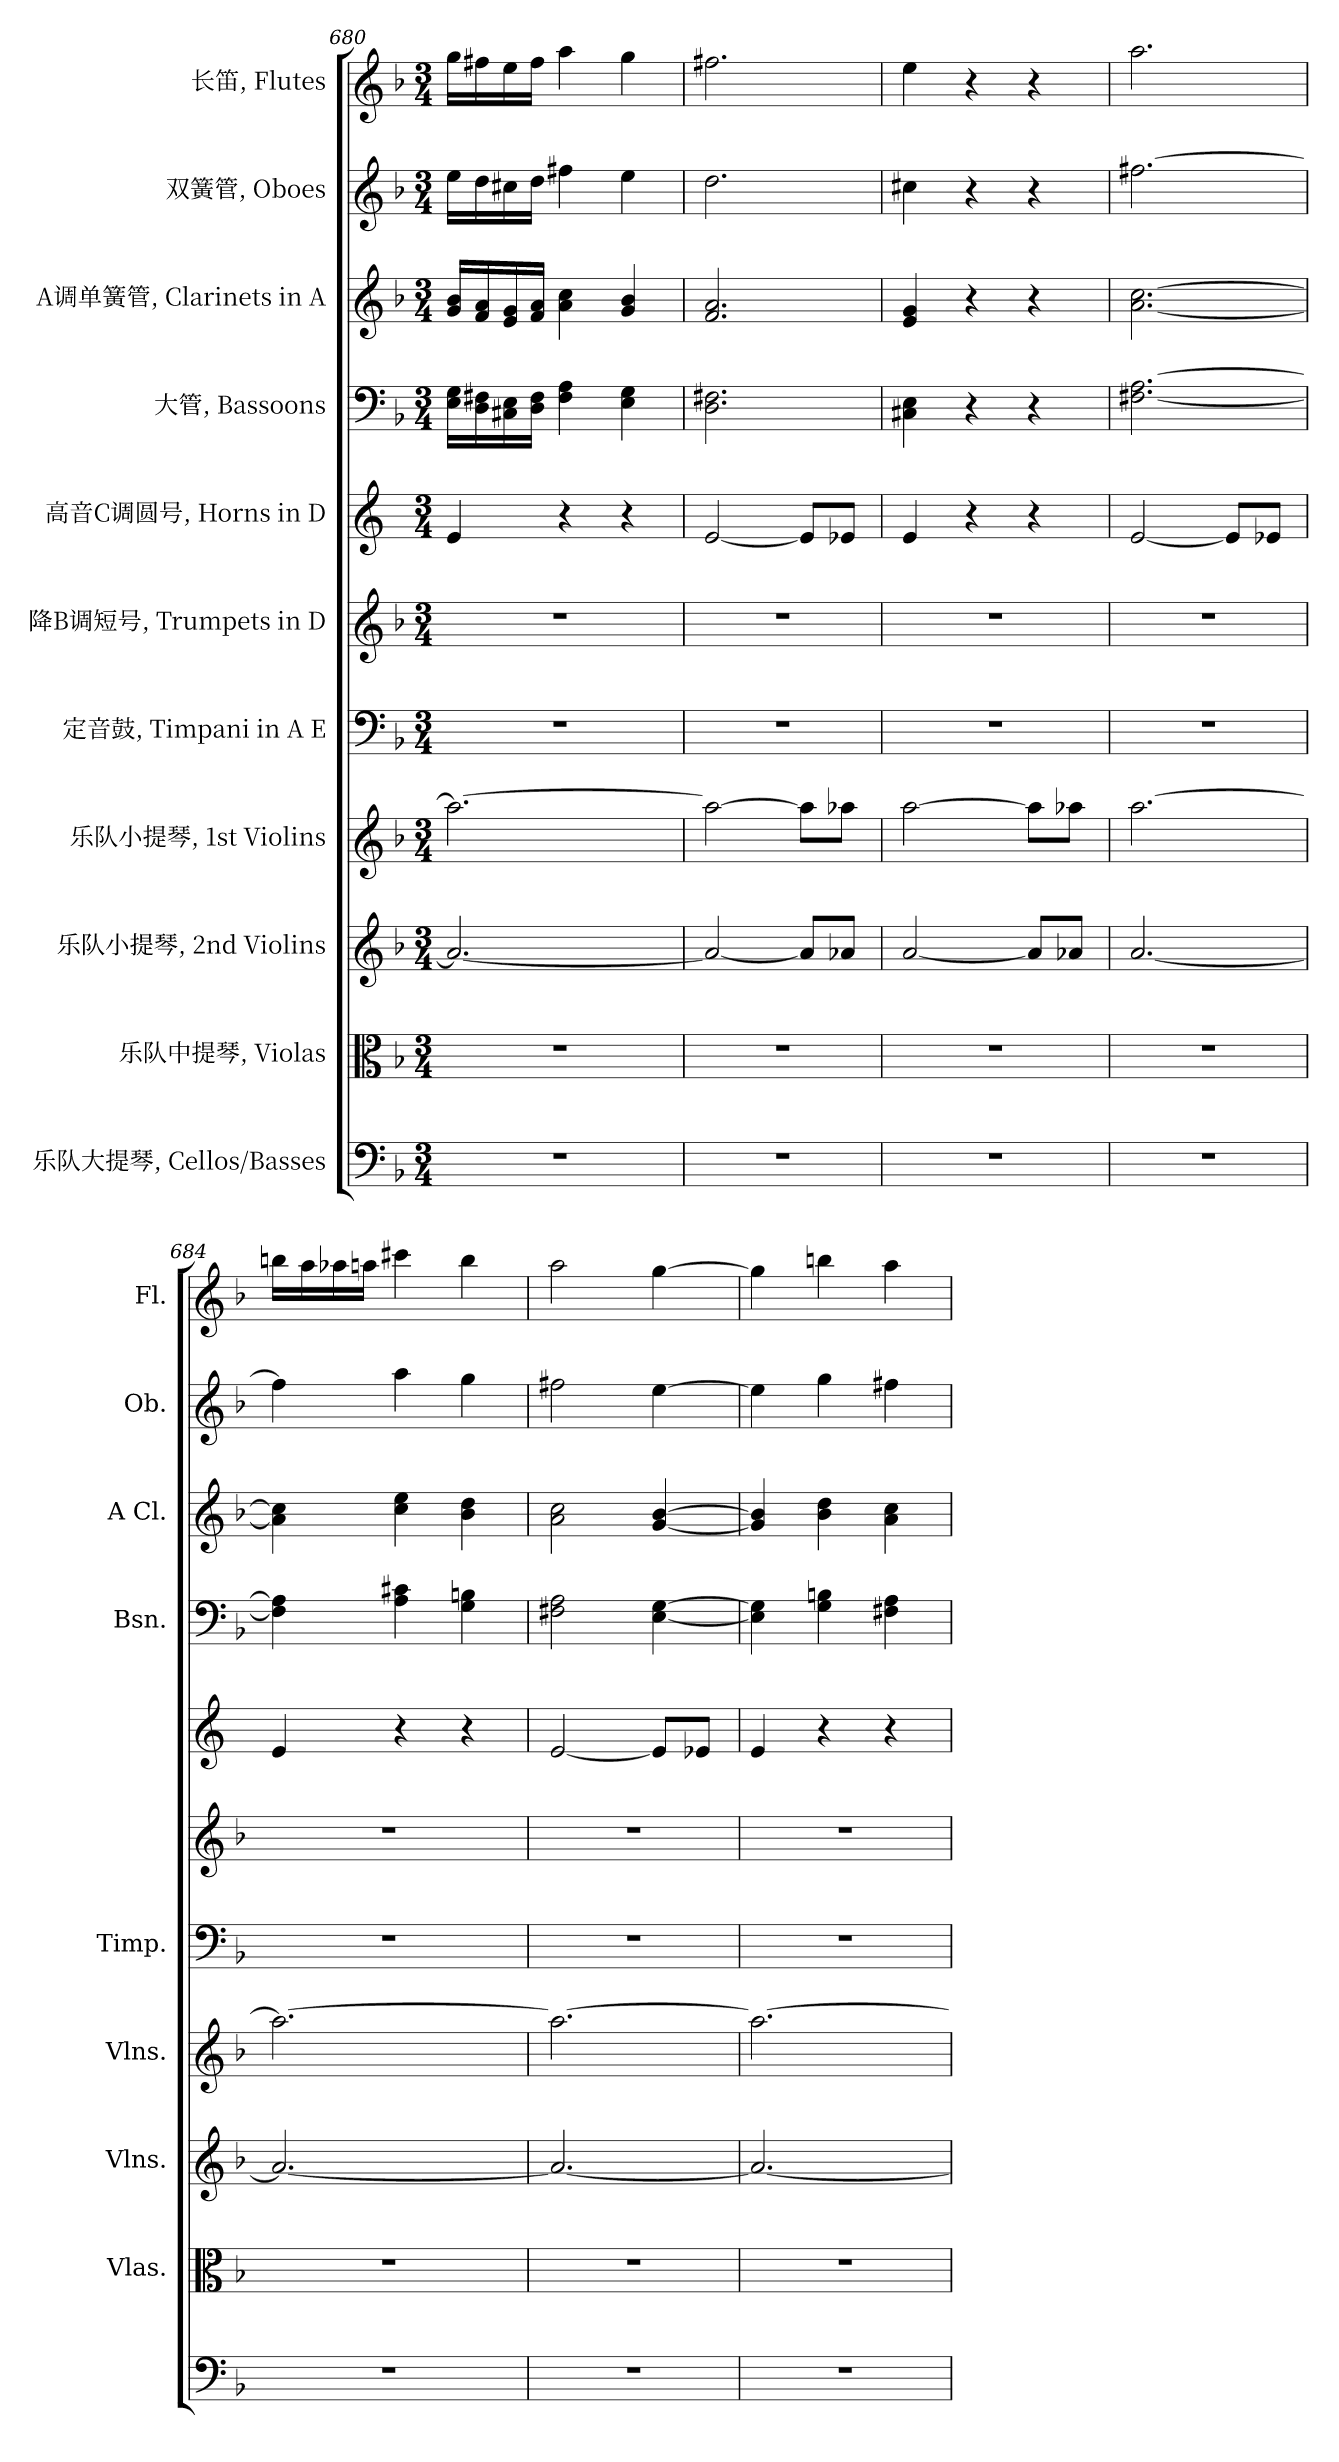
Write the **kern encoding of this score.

**kern	**kern	**kern	**kern	**kern	**kern	**kern	**kern	**kern	**kern	**kern
*part11	*part10	*part9	*part8	*part7	*part6	*part5	*part4	*part3	*part2	*part1
*staff11	*staff10	*staff9	*staff8	*staff7	*staff6	*staff5	*staff4	*staff3	*staff2	*staff1
*I"乐队大提琴, Cellos/Basses	*I"乐队中提琴, Violas	*I"乐队小提琴, 2nd Violins	*I"乐队小提琴, 1st Violins	*I"定音鼓, Timpani in A E	*I"降B调短号, Trumpets in D	*I"高音C调圆号, Horns in D	*I"大管, Bassoons	*I"A调单簧管, Clarinets in A	*I"双簧管, Oboes	*I"长笛, Flutes
*	*I'Vlas.	*I'Vlns.	*I'Vlns.	*I'Timp.	*	*	*I'Bsn.	*I'A Cl.	*I'Ob.	*I'Fl.
*clefF4	*clefC3	*clefG2	*clefG2	*clefF4	*clefG2	*clefG2	*clefF4	*clefG2	*clefG2	*clefG2
*	*	*	*	*	*ITrd1c2	*ITrd4c7	*	*ITrd2c3	*	*
*k[b-]	*k[b-]	*k[b-]	*k[b-]	*k[b-]	*k[b-e-a-]	*k[b-]	*k[b-]	*k[f#c#]	*k[b-]	*k[b-]
*M3/4	*M3/4	*M3/4	*M3/4	*M3/4	*M3/4	*M3/4	*M3/4	*M3/4	*M3/4	*M3/4
=680	=680	=680	=680	=680	=680	=680	=680	=680	=680	=680
2.r	2.r	2.a/_	2.aa\_	2.r	2.r	4A/	16E\ 16G\LL	16e/ 16g/LL	16ee\LL	16gg\LL
.	.	.	.	.	.	.	16D\ 16F#X\	16d/ 16f#/	16dd\	16ff#X\
.	.	.	.	.	.	.	16C#X\ 16E\	16c#/ 16e/	16cc#X\	16ee\
.	.	.	.	.	.	.	16D\ 16F#\JJ	16d/ 16f#/JJ	16dd\JJ	16ff#\JJ
.	.	.	.	.	.	4r	4F#\ 4A\	4f#\ 4a\	4ff#X\	4aa\
.	.	.	.	.	.	4r	4E\ 4G\	4e/ 4g/	4ee\	4gg\
=681	=681	=681	=681	=681	=681	=681	=681	=681	=681	=681
2.r	2.r	2a/_	2aa\_	2.r	2.r	[2A/	2.D\ 2.F#X\	2.d/ 2.f#/	2.dd\	2.ff#X\
.	.	8a/L]	8aa\L]	.	.	8A/L]	.	.	.	.
.	.	8a-X/J	8aa-X\J	.	.	8A-X/J	.	.	.	.
=682	=682	=682	=682	=682	=682	=682	=682	=682	=682	=682
2.r	2.r	[2a/	[2aa\	2.r	2.r	4A/	4C#X\ 4E\	4c#/ 4e/	4cc#X\	4ee\
.	.	.	.	.	.	4r	4r	4r	4r	4r
.	.	8a/L]	8aa\L]	.	.	4r	4r	4r	4r	4r
.	.	8a-X/J	8aa-X\J	.	.	.	.	.	.	.
!!LO:PB:g=z
=683	=683	=683	=683	=683	=683	=683	=683	=683	=683	=683
2.r	2.r	[2.a/	[2.aa\	2.r	2.r	[2A/	[2.F#X\ [2.A\	[2.f#\ [2.a\	[2.ff#X\	2.aa\
.	.	.	.	.	.	8A/L]	.	.	.	.
.	.	.	.	.	.	8A-X/J	.	.	.	.
=684	=684	=684	=684	=684	=684	=684	=684	=684	=684	=684
2.r	2.r	2.a/_	2.aa\_	2.r	2.r	4A/	4F#\] 4A\]	4f#\] 4a\]	4ff#\]	16bbn\LL
.	.	.	.	.	.	.	.	.	.	16aa\
.	.	.	.	.	.	.	.	.	.	16aa-X\
.	.	.	.	.	.	.	.	.	.	16aan\JJ
.	.	.	.	.	.	4r	4A\ 4c#X\	4a\ 4cc#\	4aa\	4ccc#X\
.	.	.	.	.	.	4r	4G\ 4Bn\	4g\ 4b\	4gg\	4bb\
=685	=685	=685	=685	=685	=685	=685	=685	=685	=685	=685
2.r	2.r	2.a/_	2.aa\_	2.r	2.r	[2A/	2F#X\ 2A\	2f#\ 2a\	2ff#X\	2aa\
.	.	.	.	.	.	8A/L]	[4E\ [4G\	[4e/ [4g/	[4ee\	[4gg\
.	.	.	.	.	.	8A-X/J	.	.	.	.
=686	=686	=686	=686	=686	=686	=686	=686	=686	=686	=686
2.r	2.r	2.a/_	2.aa\_	2.r	2.r	4A/	4E\] 4G\]	4e/] 4g/]	4ee\]	4gg\]
.	.	.	.	.	.	4r	4G\ 4Bn\	4g\ 4b\	4gg\	4bbn\
.	.	.	.	.	.	4r	4F#X\ 4A\	4f#\ 4a\	4ff#X\	4aa\
=	=	=	=	=	=	=	=	=	=	=
*-	*-	*-	*-	*-	*-	*-	*-	*-	*-	*-
